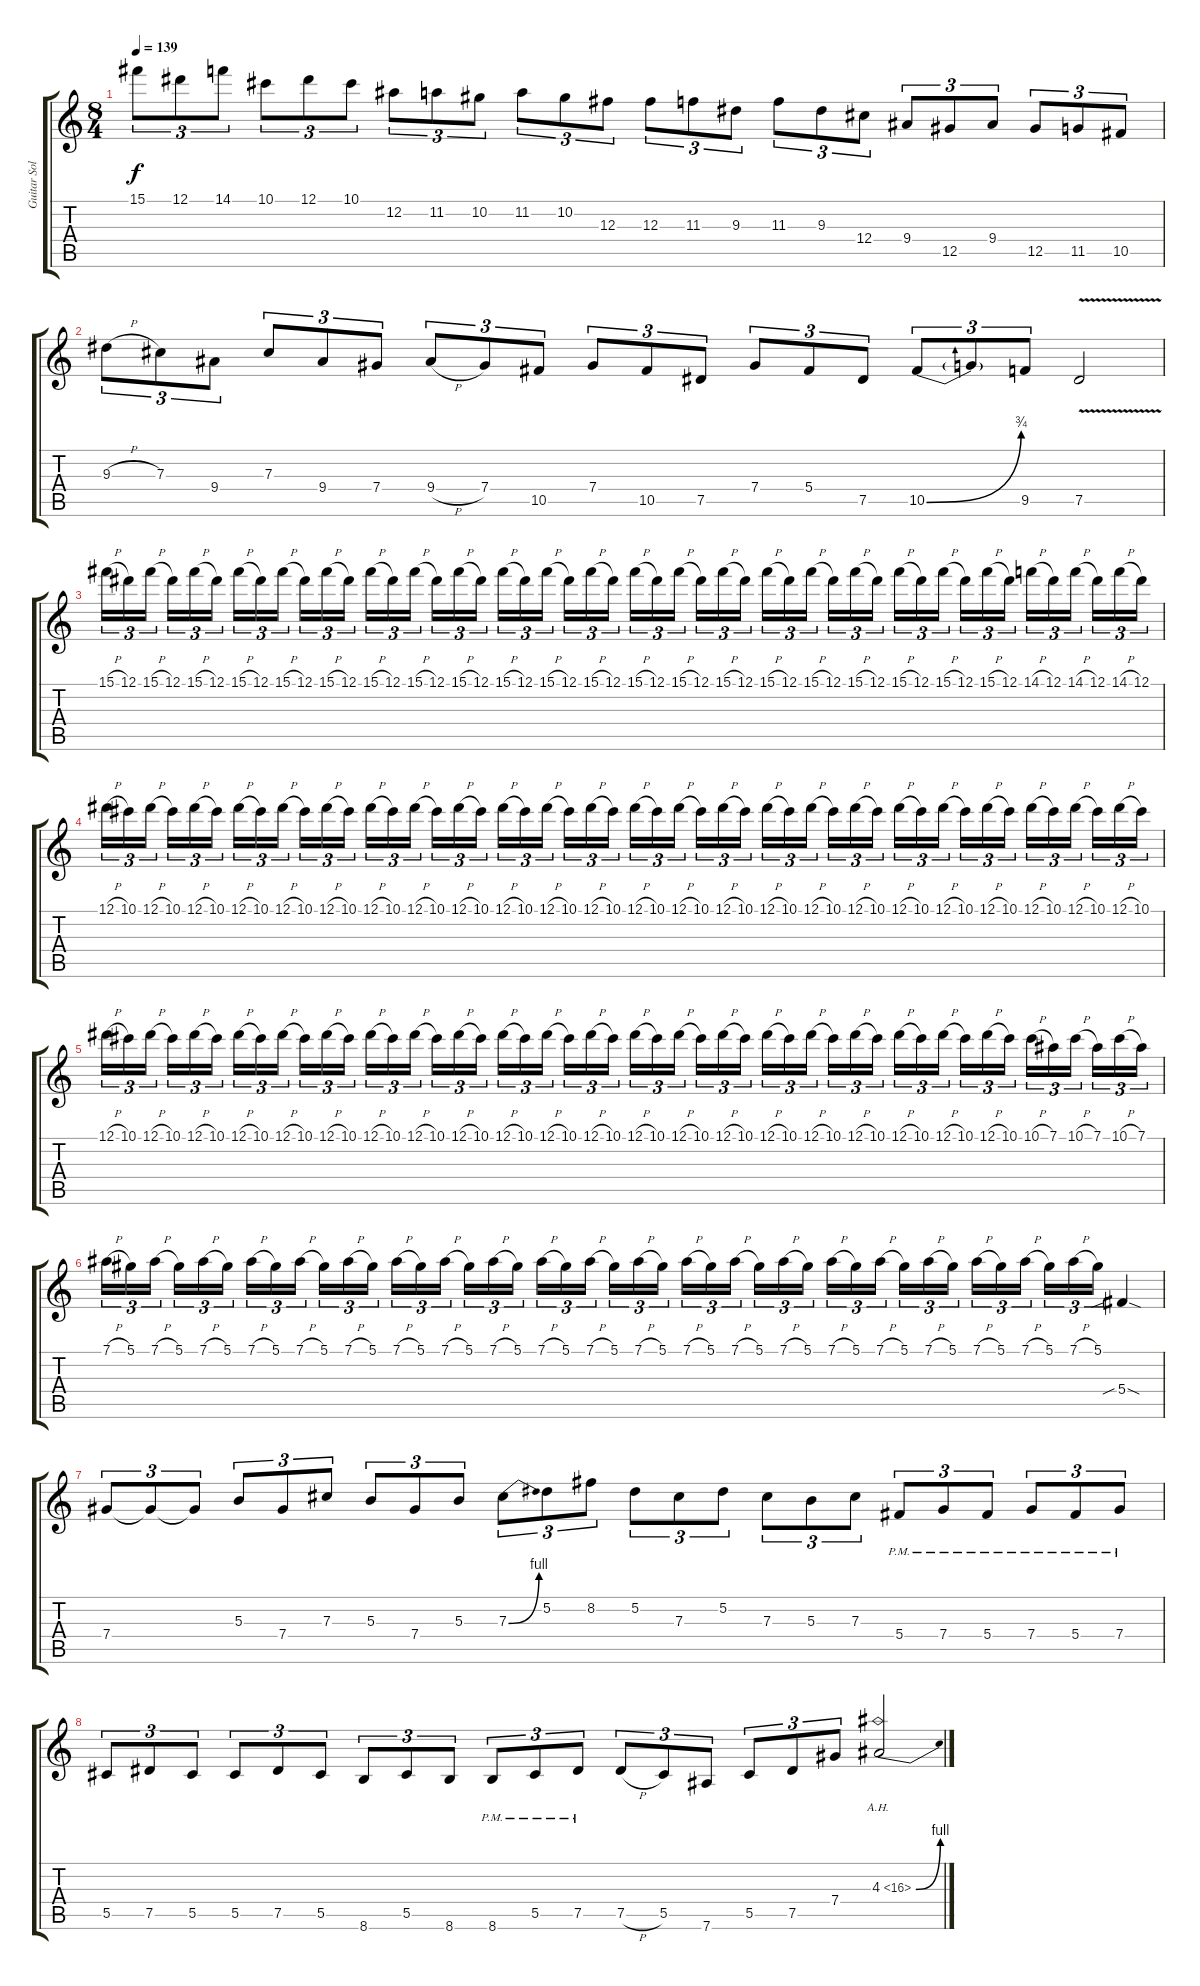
\track ("Guitar Solo" "Guitar Sol") {instrument distortionguitar}
\staff {score tabs}
\tuning (Eb4 Bb3 Gb3 Db3 Ab2 Eb2) {hide}
\ts (8 4)
\tempo 139
\clef g2
\ks c
15.1.8{tu (3 2) dy f} 12.1.8{tu (3 2)} 14.1.8{tu (3 2)} 10.1.8{tu (3 2)} 12.1.8{tu (3 2)} 10.1.8{tu (3 2)} 12.2.8{tu (3 2)} 11.2.8{tu (3 2)} 10.2.8{tu (3 2)} 11.2.8{tu (3 2)} 10.2.8{tu (3 2)} 12.3.8{tu (3 2)} 12.3.8{tu (3 2)} 11.3.8{tu (3 2)} 9.3.8{tu (3 2)} 11.3.8{tu (3 2)} 9.3.8{tu (3 2)} 12.4.8{tu (3 2)} 9.4.8{tu (3 2)} 12.5.8{tu (3 2)} 9.4.8{tu (3 2)} 12.5.8{tu (3 2)} 11.5.8{tu (3 2)} 10.5.8{tu (3 2)} |
9.3{h}.8{tu (3 2)} 7.3.8{tu (3 2)} 9.4.8{tu (3 2)} 7.3.8{tu (3 2)} 9.4.8{tu (3 2)} 7.4.8{tu (3 2)} 9.4{h}.8{tu (3 2)} 7.4.8{tu (3 2)} 10.5.8{tu (3 2)} 7.4.8{tu (3 2)} 10.5.8{tu (3 2)} 7.5.8{tu (3 2)} 7.4.8{tu (3 2)} 5.4.8{tu (3 2)} 7.5.8{tu (3 2)} 10.5{be (bend 0 0 60 3)}.8{tu (3 2)} 10.5{t}.8{tu (3 2)} 9.5.8{tu (3 2)} 7.5{v}.2 |
15.1{h}.16{tu (3 2)} 12.1.16{tu (3 2)} 15.1{h}.16{tu (3 2) beam splitsecondary} 12.1.16{tu (3 2)} 15.1{h}.16{tu (3 2)} 12.1.16{tu (3 2)} 15.1{h}.16{tu (3 2)} 12.1.16{tu (3 2)} 15.1{h}.16{tu (3 2) beam splitsecondary} 12.1.16{tu (3 2)} 15.1{h}.16{tu (3 2)} 12.1.16{tu (3 2)} 15.1{h}.16{tu (3 2)} 12.1.16{tu (3 2)} 15.1{h}.16{tu (3 2) beam splitsecondary} 12.1.16{tu (3 2)} 15.1{h}.16{tu (3 2)} 12.1.16{tu (3 2)} 15.1{h}.16{tu (3 2)} 12.1.16{tu (3 2)} 15.1{h}.16{tu (3 2) beam splitsecondary} 12.1.16{tu (3 2)} 15.1{h}.16{tu (3 2)} 12.1.16{tu (3 2)} 15.1{h}.16{tu (3 2)} 12.1.16{tu (3 2)} 15.1{h}.16{tu (3 2) beam splitsecondary} 12.1.16{tu (3 2)} 15.1{h}.16{tu (3 2)} 12.1.16{tu (3 2)} 15.1{h}.16{tu (3 2)} 12.1.16{tu (3 2)} 15.1{h}.16{tu (3 2) beam splitsecondary} 12.1.16{tu (3 2)} 15.1{h}.16{tu (3 2)} 12.1.16{tu (3 2)} 15.1{h}.16{tu (3 2)} 12.1.16{tu (3 2)} 15.1{h}.16{tu (3 2) beam splitsecondary} 12.1.16{tu (3 2)} 15.1{h}.16{tu (3 2)} 12.1.16{tu (3 2)} 14.1{h}.16{tu (3 2)} 12.1.16{tu (3 2)} 14.1{h}.16{tu (3 2) beam splitsecondary} 12.1.16{tu (3 2)} 14.1{h}.16{tu (3 2)} 12.1.16{tu (3 2)} |
12.1{h}.16{tu (3 2)} 10.1.16{tu (3 2)} 12.1{h}.16{tu (3 2) beam splitsecondary} 10.1.16{tu (3 2)} 12.1{h}.16{tu (3 2)} 10.1.16{tu (3 2)} 12.1{h}.16{tu (3 2)} 10.1.16{tu (3 2)} 12.1{h}.16{tu (3 2) beam splitsecondary} 10.1.16{tu (3 2)} 12.1{h}.16{tu (3 2)} 10.1.16{tu (3 2)} 12.1{h}.16{tu (3 2)} 10.1.16{tu (3 2)} 12.1{h}.16{tu (3 2) beam splitsecondary} 10.1.16{tu (3 2)} 12.1{h}.16{tu (3 2)} 10.1.16{tu (3 2)} 12.1{h}.16{tu (3 2)} 10.1.16{tu (3 2)} 12.1{h}.16{tu (3 2) beam splitsecondary} 10.1.16{tu (3 2)} 12.1{h}.16{tu (3 2)} 10.1.16{tu (3 2)} 12.1{h}.16{tu (3 2)} 10.1.16{tu (3 2)} 12.1{h}.16{tu (3 2) beam splitsecondary} 10.1.16{tu (3 2)} 12.1{h}.16{tu (3 2)} 10.1.16{tu (3 2)} 12.1{h}.16{tu (3 2)} 10.1.16{tu (3 2)} 12.1{h}.16{tu (3 2) beam splitsecondary} 10.1.16{tu (3 2)} 12.1{h}.16{tu (3 2)} 10.1.16{tu (3 2)} 12.1{h}.16{tu (3 2)} 10.1.16{tu (3 2)} 12.1{h}.16{tu (3 2) beam splitsecondary} 10.1.16{tu (3 2)} 12.1{h}.16{tu (3 2)} 10.1.16{tu (3 2)} 12.1{h}.16{tu (3 2)} 10.1.16{tu (3 2)} 12.1{h}.16{tu (3 2) beam splitsecondary} 10.1.16{tu (3 2)} 12.1{h}.16{tu (3 2)} 10.1.16{tu (3 2)} |
12.1{h}.16{tu (3 2)} 10.1.16{tu (3 2)} 12.1{h}.16{tu (3 2) beam splitsecondary} 10.1.16{tu (3 2)} 12.1{h}.16{tu (3 2)} 10.1.16{tu (3 2)} 12.1{h}.16{tu (3 2)} 10.1.16{tu (3 2)} 12.1{h}.16{tu (3 2) beam splitsecondary} 10.1.16{tu (3 2)} 12.1{h}.16{tu (3 2)} 10.1.16{tu (3 2)} 12.1{h}.16{tu (3 2)} 10.1.16{tu (3 2)} 12.1{h}.16{tu (3 2) beam splitsecondary} 10.1.16{tu (3 2)} 12.1{h}.16{tu (3 2)} 10.1.16{tu (3 2)} 12.1{h}.16{tu (3 2)} 10.1.16{tu (3 2)} 12.1{h}.16{tu (3 2) beam splitsecondary} 10.1.16{tu (3 2)} 12.1{h}.16{tu (3 2)} 10.1.16{tu (3 2)} 12.1{h}.16{tu (3 2)} 10.1.16{tu (3 2)} 12.1{h}.16{tu (3 2) beam splitsecondary} 10.1.16{tu (3 2)} 12.1{h}.16{tu (3 2)} 10.1.16{tu (3 2)} 12.1{h}.16{tu (3 2)} 10.1.16{tu (3 2)} 12.1{h}.16{tu (3 2) beam splitsecondary} 10.1.16{tu (3 2)} 12.1{h}.16{tu (3 2)} 10.1.16{tu (3 2)} 12.1{h}.16{tu (3 2)} 10.1.16{tu (3 2)} 12.1{h}.16{tu (3 2) beam splitsecondary} 10.1.16{tu (3 2)} 12.1{h}.16{tu (3 2)} 10.1.16{tu (3 2)} 10.1{h}.16{tu (3 2)} 7.1.16{tu (3 2)} 10.1{h}.16{tu (3 2) beam splitsecondary} 7.1.16{tu (3 2)} 10.1{h}.16{tu (3 2)} 7.1.16{tu (3 2)} |
7.1{h}.16{tu (3 2)} 5.1.16{tu (3 2)} 7.1{h}.16{tu (3 2) beam splitsecondary} 5.1.16{tu (3 2)} 7.1{h}.16{tu (3 2)} 5.1.16{tu (3 2)} 7.1{h}.16{tu (3 2)} 5.1.16{tu (3 2)} 7.1{h}.16{tu (3 2) beam splitsecondary} 5.1.16{tu (3 2)} 7.1{h}.16{tu (3 2)} 5.1.16{tu (3 2)} 7.1{h}.16{tu (3 2)} 5.1.16{tu (3 2)} 7.1{h}.16{tu (3 2) beam splitsecondary} 5.1.16{tu (3 2)} 7.1{h}.16{tu (3 2)} 5.1.16{tu (3 2)} 7.1{h}.16{tu (3 2)} 5.1.16{tu (3 2)} 7.1{h}.16{tu (3 2) beam splitsecondary} 5.1.16{tu (3 2)} 7.1{h}.16{tu (3 2)} 5.1.16{tu (3 2)} 7.1{h}.16{tu (3 2)} 5.1.16{tu (3 2)} 7.1{h}.16{tu (3 2) beam splitsecondary} 5.1.16{tu (3 2)} 7.1{h}.16{tu (3 2)} 5.1.16{tu (3 2)} 7.1{h}.16{tu (3 2)} 5.1.16{tu (3 2)} 7.1{h}.16{tu (3 2) beam splitsecondary} 5.1.16{tu (3 2)} 7.1{h}.16{tu (3 2)} 5.1.16{tu (3 2)} 7.1{h}.16{tu (3 2)} 5.1.16{tu (3 2)} 7.1{h}.16{tu (3 2) beam splitsecondary} 5.1.16{tu (3 2)} 7.1{h}.16{tu (3 2)} 5.1.16{tu (3 2)} 5.4{sib sod}.4 |
7.4.8{tu (3 2)} 7.4{t}.8{tu (3 2)} 7.4{t}.8{tu (3 2)} 5.3.8{tu (3 2)} 7.4.8{tu (3 2)} 7.3.8{tu (3 2)} 5.3.8{tu (3 2)} 7.4.8{tu (3 2)} 5.3.8{tu (3 2)} 7.3{be (bend 0 0 60 4)}.8{tu (3 2)} 5.2.8{tu (3 2)} 8.2.8{tu (3 2)} 5.2.8{tu (3 2)} 7.3.8{tu (3 2)} 5.2.8{tu (3 2)} 7.3.8{tu (3 2)} 5.3.8{tu (3 2)} 7.3.8{tu (3 2)} 5.4{pm}.8{tu (3 2)} 7.4{pm}.8{tu (3 2)} 5.4{pm}.8{tu (3 2)} 7.4{pm}.8{tu (3 2)} 5.4{pm}.8{tu (3 2)} 7.4{pm}.8{tu (3 2)} |
5.5.8{tu (3 2)} 7.5.8{tu (3 2)} 5.5.8{tu (3 2)} 5.5.8{tu (3 2)} 7.5.8{tu (3 2)} 5.5.8{tu (3 2)} 8.6.8{tu (3 2)} 5.5.8{tu (3 2)} 8.6.8{tu (3 2)} 8.6{pm}.8{tu (3 2)} 5.5{pm}.8{tu (3 2)} 7.5{pm}.8{tu (3 2)} 7.5{h}.8{tu (3 2)} 5.5.8{tu (3 2)} 7.6.8{tu (3 2)} 5.5.8{tu (3 2)} 7.5.8{tu (3 2)} 7.4.8{tu (3 2)} 4.3{be (bend 0 0 60 4) ah 12}.2
